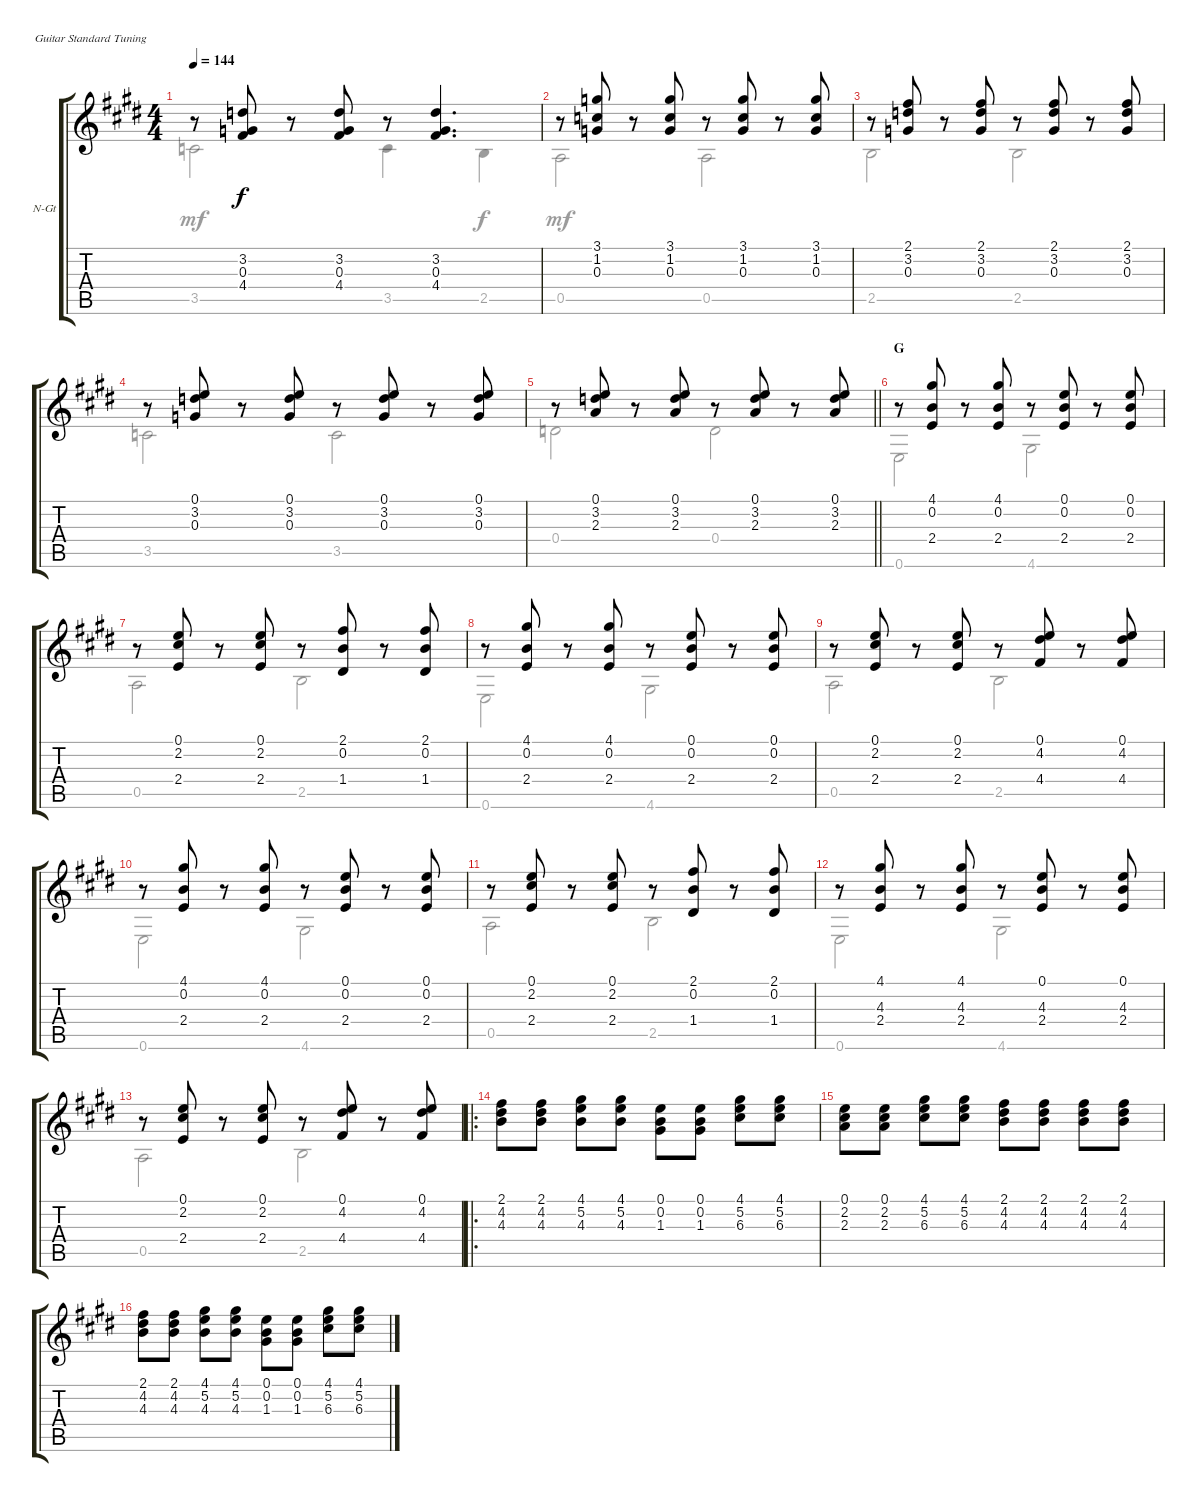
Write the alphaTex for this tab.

\bracketExtendMode groupsimilarinstruments
\firstSystemTrackNameOrientation horizontal
\otherSystemsTrackNameOrientation horizontal
\track ("Guitar 2" "N-Gt") {instrument acousticguitarnylon}
\staff {score tabs}
\tuning (E4 B3 G3 D3 A2 E2)
\voice
\ts (4 4)
\tempo 144
\clef g2
\ks e
r.8{dy f} (3.2 0.3 4.4).8 r.8 (3.2 0.3 4.4).8 r.8 (3.2 0.3 4.4).4{d} |
r.8 (3.1 1.2 0.3).8 r.8 (3.1 1.2 0.3).8 r.8 (3.1 1.2 0.3).8 r.8 (3.1 1.2 0.3).8 |
r.8 (2.1 3.2 0.3).8 r.8 (2.1 3.2 0.3).8 r.8 (2.1 3.2 0.3).8 r.8 (2.1 3.2 0.3).8 |
r.8 (0.1 3.2 0.3).8 r.8 (0.1 3.2 0.3).8 r.8 (0.1 3.2 0.3).8 r.8 (0.1 3.2 0.3).8 |
\barLineRight lightlight
r.8 (0.1 3.2 2.3).8 r.8 (0.1 3.2 2.3).8 r.8 (0.1 3.2 2.3).8 r.8 (0.1 3.2 2.3).8 |
\section ("" "G")
r.8 (4.1 0.2 2.4).8 r.8 (4.1 0.2 2.4).8 r.8 (0.1 0.2 2.4).8 r.8 (0.1 0.2 2.4).8 |
r.8 (0.1 2.2 2.4).8 r.8 (0.1 2.2 2.4).8 r.8 (2.1 0.2 1.4).8 r.8 (2.1 0.2 1.4).8 |
r.8 (4.1 0.2 2.4).8 r.8 (4.1 0.2 2.4).8 r.8 (0.1 0.2 2.4).8 r.8 (0.1 0.2 2.4).8 |
r.8 (0.1 2.2 2.4).8 r.8 (0.1 2.2 2.4).8 r.8 (0.1 4.2 4.4).8 r.8 (0.1 4.2 4.4).8 |
r.8 (4.1 0.2 2.4).8 r.8 (4.1 0.2 2.4).8 r.8 (0.1 0.2 2.4).8 r.8 (0.1 0.2 2.4).8 |
r.8 (0.1 2.2 2.4).8 r.8 (0.1 2.2 2.4).8 r.8 (2.1 0.2 1.4).8 r.8 (2.1 0.2 1.4).8 |
r.8 (4.1 4.3 2.4).8 r.8 (4.1 4.3 2.4).8 r.8 (0.1 4.3 2.4).8 r.8 (0.1 4.3 2.4).8 |
r.8 (0.1 2.2 2.4).8 r.8 (0.1 2.2 2.4).8 r.8 (0.1 4.2 4.4).8 r.8 (0.1 4.2 4.4).8 |
\ro
(2.1 4.2 4.3).8 (2.1 4.2 4.3).8 (4.1 5.2 4.3).8 (4.1 5.2 4.3).8 (0.1 0.2 1.3).8 (0.1 0.2 1.3).8 (4.1 5.2 6.3).8 (4.1 5.2 6.3).8 |
(0.1 2.2 2.3).8 (0.1 2.2 2.3).8 (4.1 5.2 6.3).8 (4.1 5.2 6.3).8 (2.1 4.2 4.3).8 (2.1 4.2 4.3).8 (2.1 4.2 4.3).8 (2.1 4.2 4.3).8 |
(2.1 4.2 4.3).8 (2.1 4.2 4.3).8 (4.1 5.2 4.3).8 (4.1 5.2 4.3).8 (0.1 0.2 1.3).8 (0.1 0.2 1.3).8 (4.1 5.2 6.3).8 (4.1 5.2 6.3).8
\voice
\clef g2
\ottava regular
\simile none
\ks e
3.5.2{dy mf} 3.5.4 2.5.4{dy f} |
0.5.2{dy mf} 0.5.2 |
2.5.2 2.5.2 |
3.5.2 3.5.2 |
\barLineRight lightlight
0.4.2 0.4.2 |
0.6.2 4.6.2 |
0.5.2 2.5.2 |
0.6.2 4.6.2 |
0.5.2 2.5.2 |
0.6.2 4.6.2 |
0.5.2 2.5.2 |
0.6.2 4.6.2 |
0.5.2 2.5.2 |
|
|
